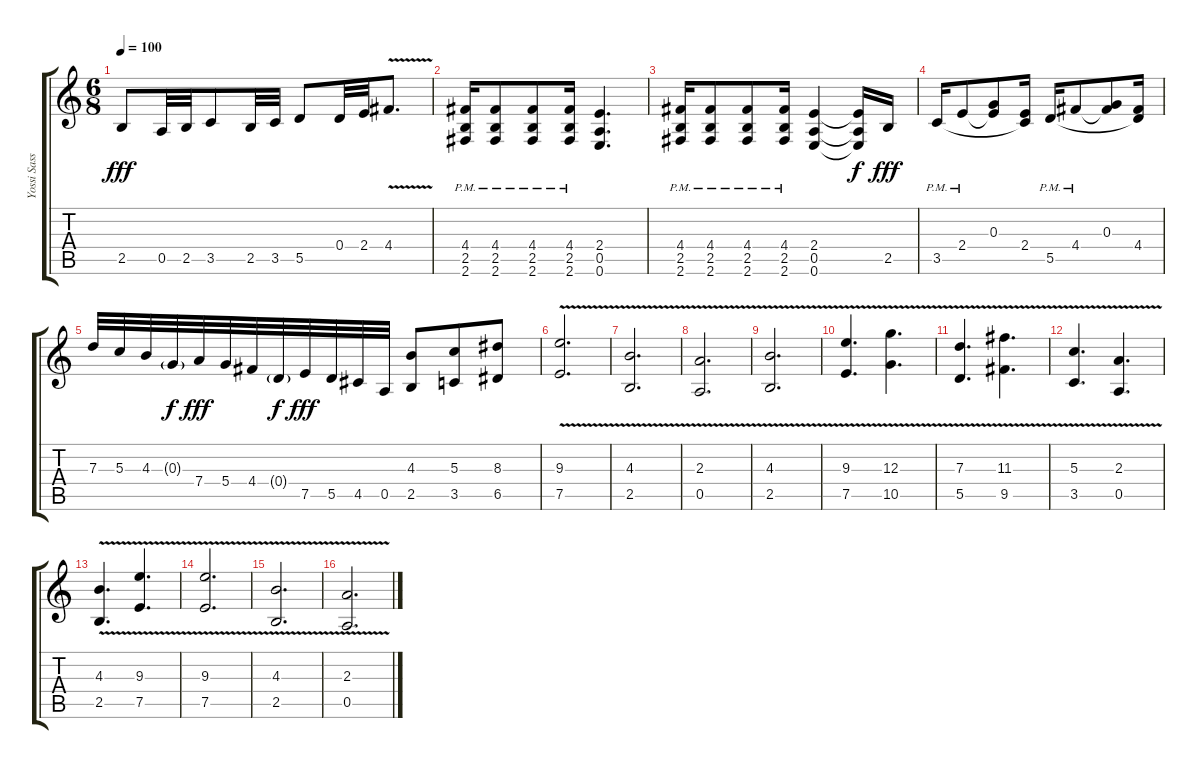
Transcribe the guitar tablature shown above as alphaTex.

\track ("Yossi Sassi" "Yossi Sass") {instrument distortionguitar}
\staff {score tabs}
\tuning (E4 B3 G3 D3 A2 E2) {hide}
\ts (6 8)
\tempo 100
\clef g2
\ks c
2.5.8{dy fff} 0.5.32 2.5.32 3.5.8 2.5.32 3.5.32 5.5.8 0.4.32 2.4.32 4.4{v}.8{d} |
(4.4{pm} 2.5{pm} 2.6{pm}).16 (4.4{pm} 2.5{pm} 2.6{pm}).8 (4.4{pm} 2.5{pm} 2.6{pm}).8 (4.4{pm} 2.5{pm} 2.6{pm}).16 (2.4 0.5 0.6).4{d} |
(4.4{pm} 2.5{pm} 2.6{pm}).16 (4.4{pm} 2.5{pm} 2.6{pm}).8 (4.4{pm} 2.5{pm} 2.6{pm}).8 (4.4{pm} 2.5{pm} 2.6{pm}).16 (2.4 0.5 0.6).4 (2.4{t} 0.5{t} 0.6{t}).16{dy f} 2.5.16{dy fff} |
3.5{pm}.16 2.4{pm}.8 (0.3 2.4{t}).8 (2.4 3.5{t}).16 5.5{pm}.16 4.4{pm}.8 (0.3 4.4{t}).8 (4.4 5.5{t}).16 |
7.3.32 5.3.32 4.3.32 0.3{g}.32{dy f} 7.4.32{dy fff} 5.4.32 4.4.32 0.4{g}.32{dy f} 7.5.32{dy fff} 5.5.32 4.5.32 0.5.32 (4.3 2.5).8 (5.3 3.5).8 (8.3 6.5).8 |
(9.3{v} 7.5{v}).2{d} |
(4.3{v} 2.5{v}).2{d} |
(2.3{v} 0.5{v}).2{d} |
(4.3{v} 2.5{v}).2{d} |
(9.3{v} 7.5{v}).4{d} (12.3{v} 10.5{v}).4{d} |
(7.3{v} 5.5{v}).4{d} (11.3{v} 9.5{v}).4{d} |
(5.3{v} 3.5{v}).4{d} (2.3{v} 0.5{v}).4{d} |
(4.3{v} 2.5{v}).4{d} (9.3{v} 7.5{v}).4{d} |
(9.3{v} 7.5{v}).2{d} |
(4.3{v} 2.5{v}).2{d} |
(2.3{v} 0.5{v}).2{d}
